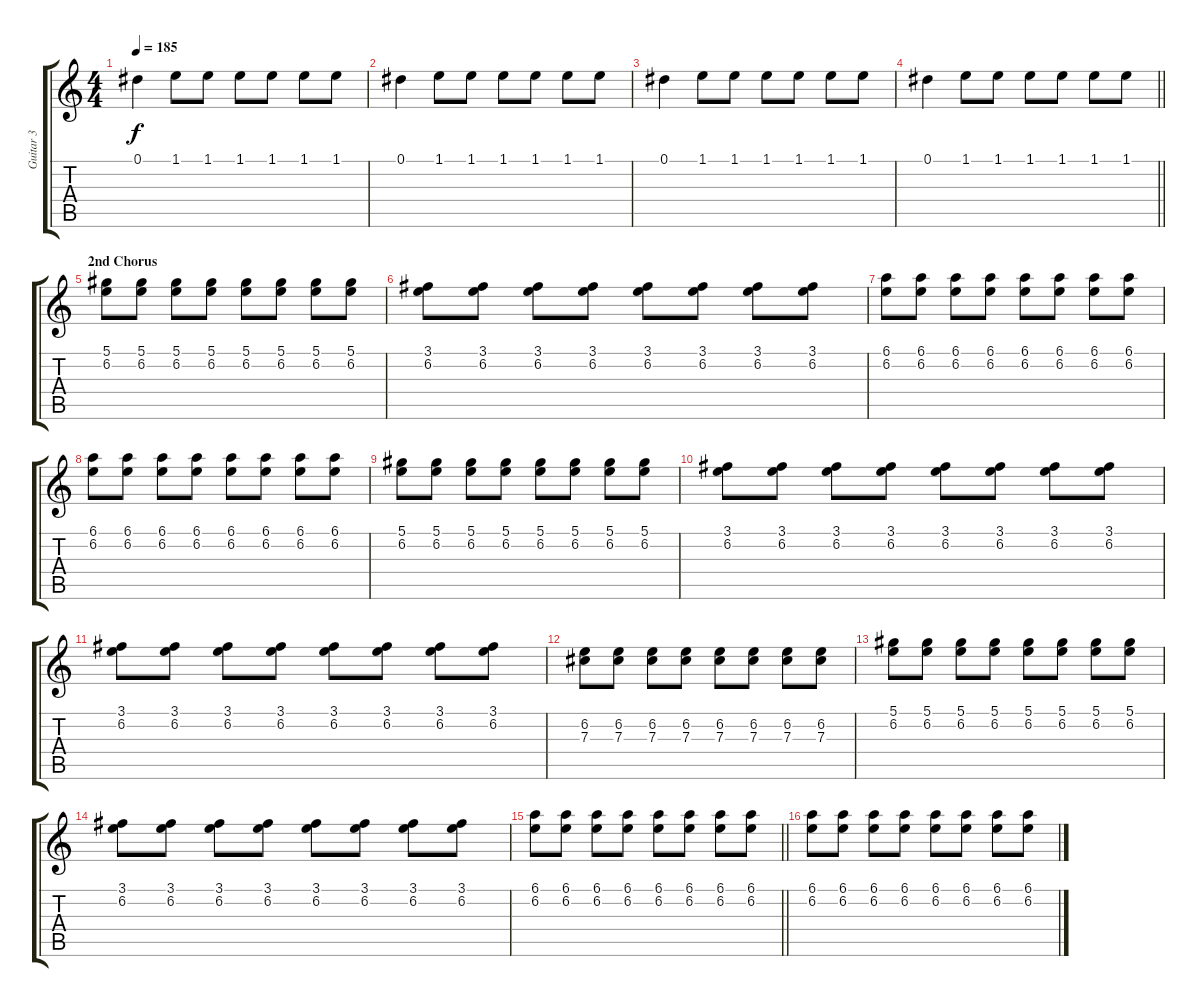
\track ("Guitar 3" "Guitar 3") {instrument distortionguitar}
\staff {score tabs}
\tuning (Eb4 Bb3 Gb3 Db3 Ab2 Eb2) {hide}
\ts (4 4)
\tempo 185
\clef g2
\ks c
0.1.4{dy f} 1.1.8 1.1.8 1.1.8 1.1.8 1.1.8 1.1.8 |
0.1.4 1.1.8 1.1.8 1.1.8 1.1.8 1.1.8 1.1.8 |
0.1.4 1.1.8 1.1.8 1.1.8 1.1.8 1.1.8 1.1.8 |
\barLineRight lightlight
0.1.4 1.1.8 1.1.8 1.1.8 1.1.8 1.1.8 1.1.8 |
\section ("" "2nd Chorus")
(5.1 6.2).8 (5.1 6.2).8 (5.1 6.2).8 (5.1 6.2).8 (5.1 6.2).8 (5.1 6.2).8 (5.1 6.2).8 (5.1 6.2).8 |
(3.1 6.2).8 (3.1 6.2).8 (3.1 6.2).8 (3.1 6.2).8 (3.1 6.2).8 (3.1 6.2).8 (3.1 6.2).8 (3.1 6.2).8 |
(6.1 6.2).8 (6.1 6.2).8 (6.1 6.2).8 (6.1 6.2).8 (6.1 6.2).8 (6.1 6.2).8 (6.1 6.2).8 (6.1 6.2).8 |
(6.1 6.2).8 (6.1 6.2).8 (6.1 6.2).8 (6.1 6.2).8 (6.1 6.2).8 (6.1 6.2).8 (6.1 6.2).8 (6.1 6.2).8 |
(5.1 6.2).8 (5.1 6.2).8 (5.1 6.2).8 (5.1 6.2).8 (5.1 6.2).8 (5.1 6.2).8 (5.1 6.2).8 (5.1 6.2).8 |
(3.1 6.2).8 (3.1 6.2).8 (3.1 6.2).8 (3.1 6.2).8 (3.1 6.2).8 (3.1 6.2).8 (3.1 6.2).8 (3.1 6.2).8 |
(3.1 6.2).8 (3.1 6.2).8 (3.1 6.2).8 (3.1 6.2).8 (3.1 6.2).8 (3.1 6.2).8 (3.1 6.2).8 (3.1 6.2).8 |
(6.2 7.3).8 (6.2 7.3).8 (6.2 7.3).8 (6.2 7.3).8 (6.2 7.3).8 (6.2 7.3).8 (6.2 7.3).8 (6.2 7.3).8 |
(5.1 6.2).8 (5.1 6.2).8 (5.1 6.2).8 (5.1 6.2).8 (5.1 6.2).8 (5.1 6.2).8 (5.1 6.2).8 (5.1 6.2).8 |
(3.1 6.2).8 (3.1 6.2).8 (3.1 6.2).8 (3.1 6.2).8 (3.1 6.2).8 (3.1 6.2).8 (3.1 6.2).8 (3.1 6.2).8 |
\barLineRight lightlight
(6.1 6.2).8 (6.1 6.2).8 (6.1 6.2).8 (6.1 6.2).8 (6.1 6.2).8 (6.1 6.2).8 (6.1 6.2).8 (6.1 6.2).8 |
(6.1 6.2).8 (6.1 6.2).8 (6.1 6.2).8 (6.1 6.2).8 (6.1 6.2).8 (6.1 6.2).8 (6.1 6.2).8 (6.1 6.2).8
